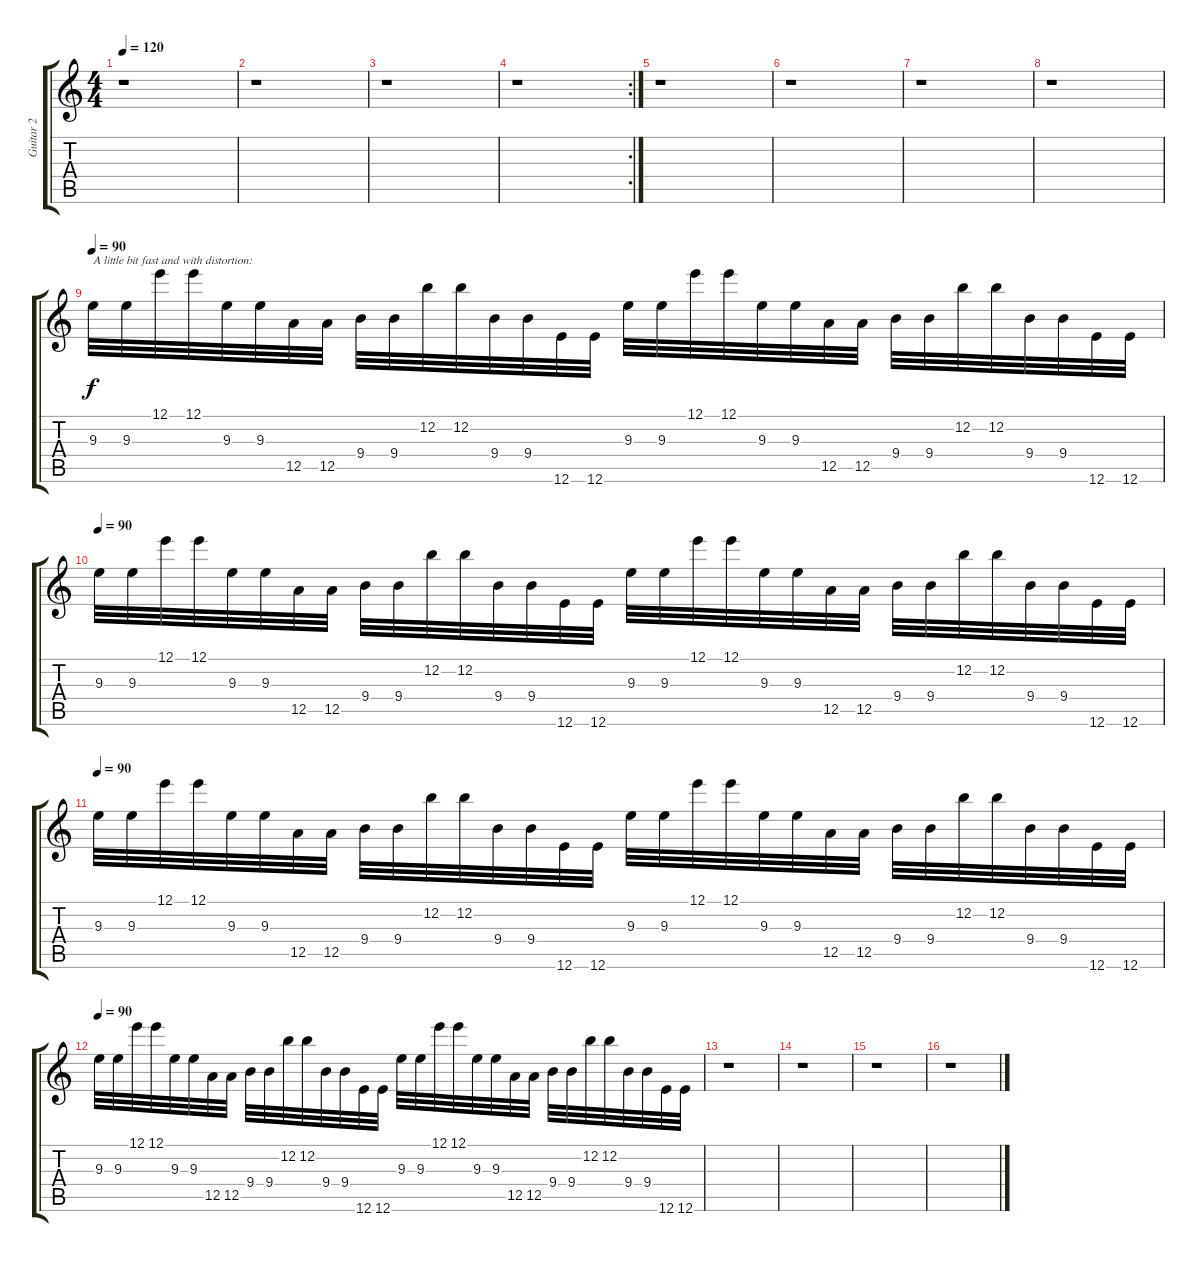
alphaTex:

\track ("Guitar 2" "Guitar 2") {instrument distortionguitar}
\staff {score tabs}
\tuning (E4 B3 G3 D3 A2 E2) {hide}
\ts (4 4)
\tempo 120
\clef g2
\ks c
r.1{dy f instrument distortionguitar} |
r.1 |
r.1 |
\rc 2
r.1 |
r.1 |
r.1 |
r.1 |
r.1 |
\tempo 90
9.3.32{txt "A little bit fast and with distortion:"} 9.3.32 12.1.32 12.1.32 9.3.32 9.3.32 12.5.32 12.5.32 9.4.32 9.4.32 12.2.32 12.2.32 9.4.32 9.4.32 12.6.32 12.6.32 9.3.32 9.3.32 12.1.32 12.1.32 9.3.32 9.3.32 12.5.32 12.5.32 9.4.32 9.4.32 12.2.32 12.2.32 9.4.32 9.4.32 12.6.32 12.6.32 |
\tempo 90
9.3.32 9.3.32 12.1.32 12.1.32 9.3.32 9.3.32 12.5.32 12.5.32 9.4.32 9.4.32 12.2.32 12.2.32 9.4.32 9.4.32 12.6.32 12.6.32 9.3.32 9.3.32 12.1.32 12.1.32 9.3.32 9.3.32 12.5.32 12.5.32 9.4.32 9.4.32 12.2.32 12.2.32 9.4.32 9.4.32 12.6.32 12.6.32 |
\tempo 90
9.3.32 9.3.32 12.1.32 12.1.32 9.3.32 9.3.32 12.5.32 12.5.32 9.4.32 9.4.32 12.2.32 12.2.32 9.4.32 9.4.32 12.6.32 12.6.32 9.3.32 9.3.32 12.1.32 12.1.32 9.3.32 9.3.32 12.5.32 12.5.32 9.4.32 9.4.32 12.2.32 12.2.32 9.4.32 9.4.32 12.6.32 12.6.32 |
\tempo 90
9.3.32 9.3.32 12.1.32 12.1.32 9.3.32 9.3.32 12.5.32 12.5.32 9.4.32 9.4.32 12.2.32 12.2.32 9.4.32 9.4.32 12.6.32 12.6.32 9.3.32 9.3.32 12.1.32 12.1.32 9.3.32 9.3.32 12.5.32 12.5.32 9.4.32 9.4.32 12.2.32 12.2.32 9.4.32 9.4.32 12.6.32 12.6.32 |
r.1 |
r.1 |
r.1 |
r.1
